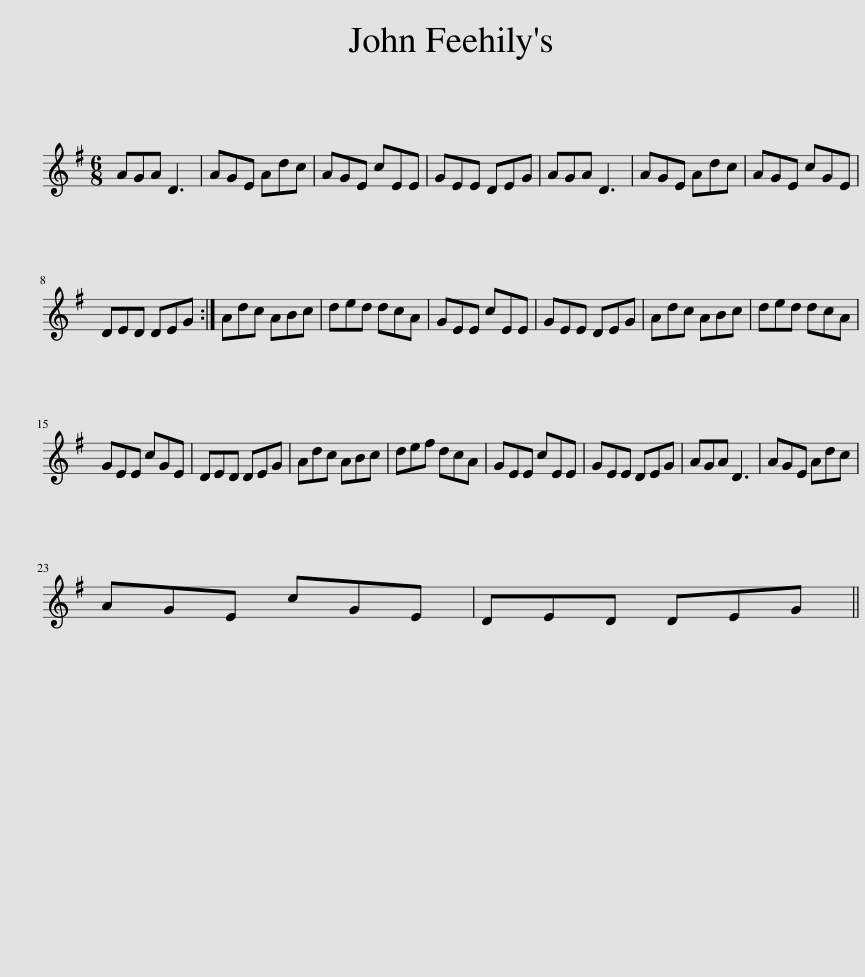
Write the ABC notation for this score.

X:1
L:1/8
M:6/8
I:linebreak $
K:G
V:1 treble
V:1
 AGA D3 | AGE Adc | AGE cEE | GEE DEG | AGA D3 | %5
 AGE Adc | AGE cGE |$ DED DEG :| Adc ABc | ded dcA | %10
 GEE cEE | GEE DEG | Adc ABc | ded dcA |$ GEE cGE | %15
 DED DEG | Adc ABc | def dcA | GEE cEE | GEE DEG | %20
 AGA D3 | AGE Adc |$ AGE cGE | DED DEG || %24
